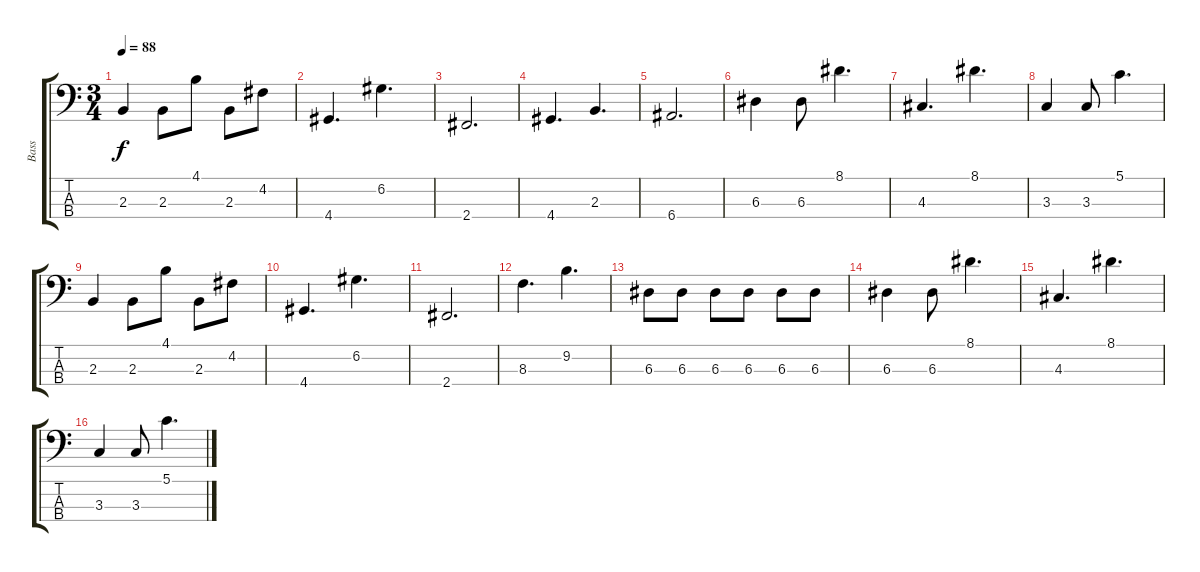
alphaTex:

\track ("Bass" "Bass") {instrument electricbassfinger}
\staff {score tabs}
\tuning (G2 D2 A1 E1) {hide}
\ts (3 4)
\tempo 88
\clef f4
\ks c
2.3.4{dy f} 2.3.8 4.1.8 2.3.8 4.2.8 |
4.4.4{d} 6.2.4{d} |
2.4.2{d} |
4.4.4{d} 2.3.4{d} |
6.4.2{d} |
6.3.4 6.3.8 8.1.4{d} |
4.3.4{d} 8.1.4{d} |
3.3.4 3.3.8 5.1.4{d} |
2.3.4 2.3.8 4.1.8 2.3.8 4.2.8 |
4.4.4{d} 6.2.4{d} |
2.4.2{d} |
8.3.4{d} 9.2.4{d} |
6.3.8 6.3.8 6.3.8 6.3.8 6.3.8 6.3.8 |
6.3.4 6.3.8 8.1.4{d} |
4.3.4{d} 8.1.4{d} |
3.3.4 3.3.8 5.1.4{d}
